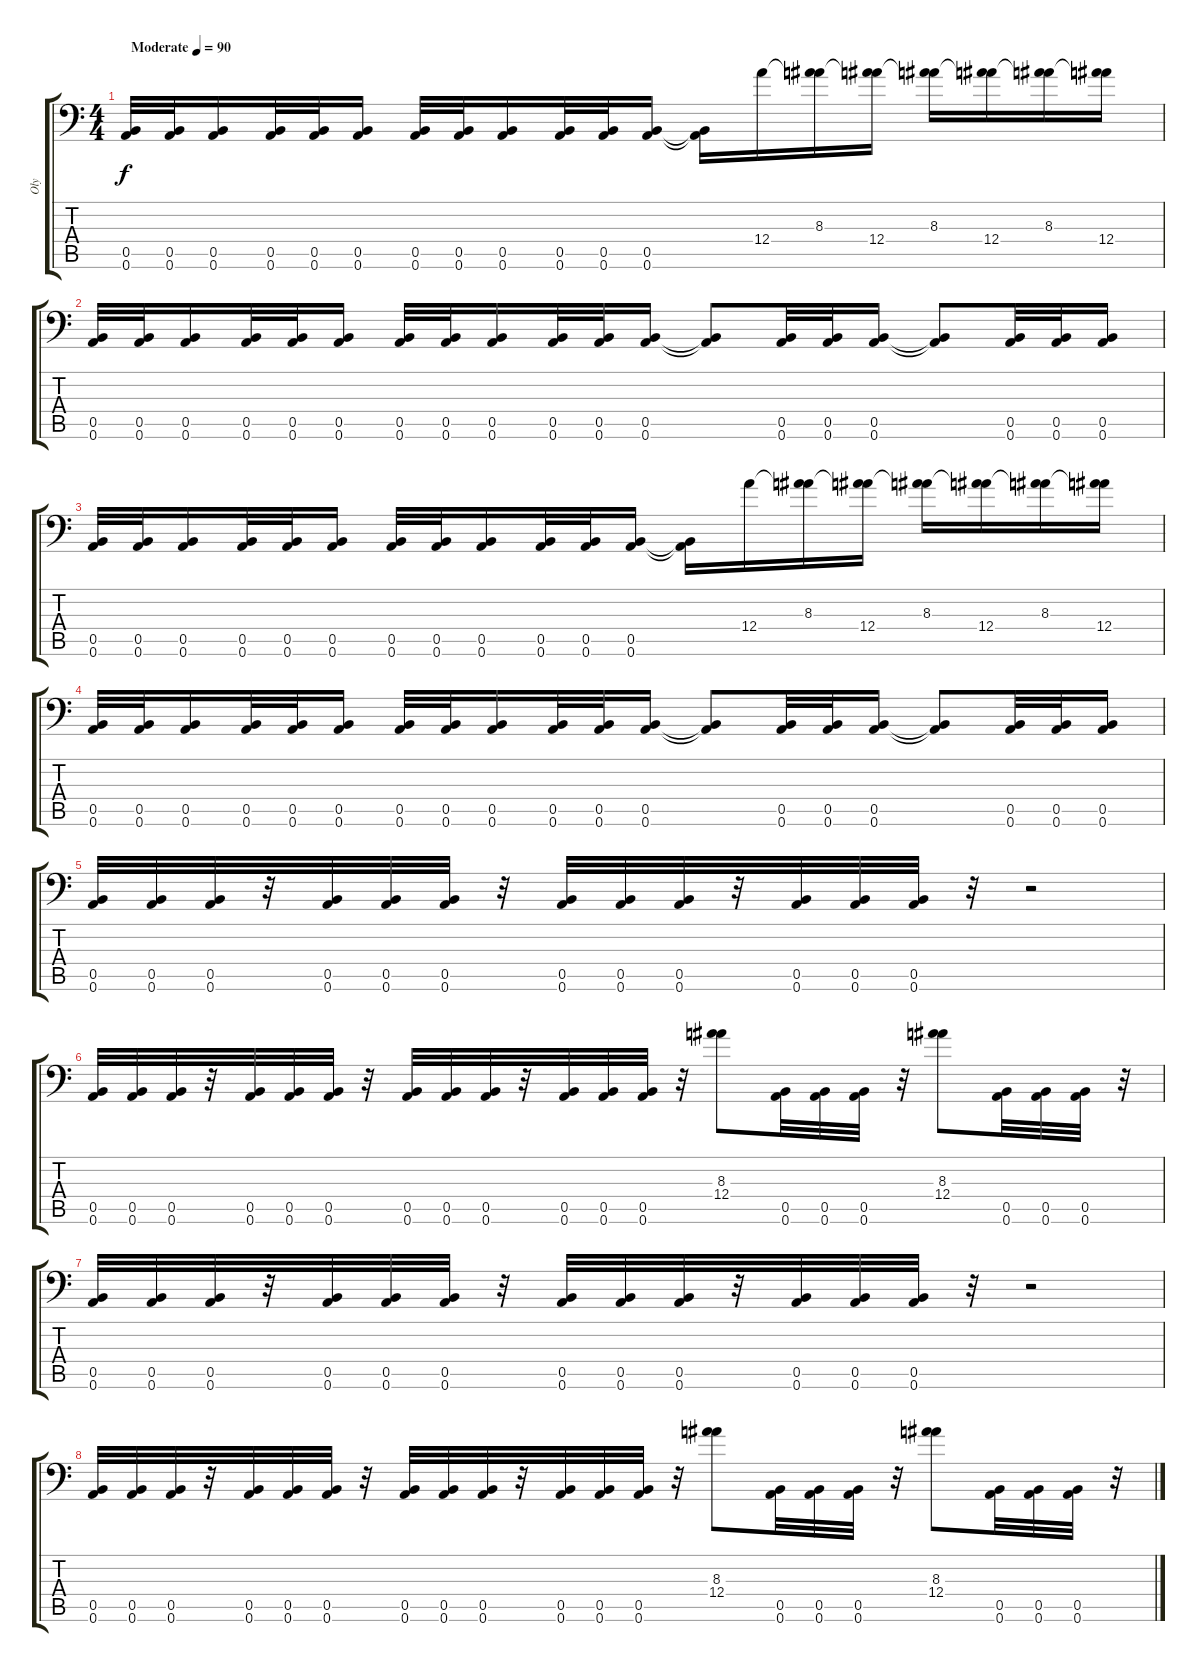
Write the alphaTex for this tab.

\track ("Oly" "Oly") {instrument distortionguitar}
\staff {score tabs}
\tuning (B3 Gb3 D3 A2 B1 A1) {hide}
\ts (4 4)
\tempo (90 "Moderate")
\clef f4
\ks c
(0.5 0.6).32{txt "" dy f instrument distortionguitar} (0.5 0.6).32 (0.5 0.6).16 (0.5 0.6).32 (0.5 0.6).32 (0.5 0.6).16 (0.5 0.6).32 (0.5 0.6).32 (0.5 0.6).16 (0.5 0.6).32 (0.5 0.6).32 (0.5 0.6).16 (0.5{t} 0.6{t}).16 12.4.16 (8.3 12.4{t}).16 (8.3{t} 12.4).16 (8.3 12.4{t}).16 (8.3{t} 12.4).16 (8.3 12.4{t}).16 (8.3{t} 12.4).16 |
(0.5 0.6).32 (0.5 0.6).32 (0.5 0.6).16 (0.5 0.6).32 (0.5 0.6).32 (0.5 0.6).16 (0.5 0.6).32 (0.5 0.6).32 (0.5 0.6).16 (0.5 0.6).32 (0.5 0.6).32 (0.5 0.6).16 (0.5{t} 0.6{t}).8 (0.5 0.6).32 (0.5 0.6).32 (0.5 0.6).16 (0.5{t} 0.6{t}).8 (0.5 0.6).32 (0.5 0.6).32 (0.5 0.6).16 |
(0.5 0.6).32 (0.5 0.6).32 (0.5 0.6).16 (0.5 0.6).32 (0.5 0.6).32 (0.5 0.6).16 (0.5 0.6).32 (0.5 0.6).32 (0.5 0.6).16 (0.5 0.6).32 (0.5 0.6).32 (0.5 0.6).16 (0.5{t} 0.6{t}).16 12.4.16 (8.3 12.4{t}).16 (8.3{t} 12.4).16 (8.3 12.4{t}).16 (8.3{t} 12.4).16 (8.3 12.4{t}).16 (8.3{t} 12.4).16 |
(0.5 0.6).32 (0.5 0.6).32 (0.5 0.6).16 (0.5 0.6).32 (0.5 0.6).32 (0.5 0.6).16 (0.5 0.6).32 (0.5 0.6).32 (0.5 0.6).16 (0.5 0.6).32 (0.5 0.6).32 (0.5 0.6).16 (0.5{t} 0.6{t}).8 (0.5 0.6).32 (0.5 0.6).32 (0.5 0.6).16 (0.5{t} 0.6{t}).8 (0.5 0.6).32 (0.5 0.6).32 (0.5 0.6).16 |
(0.5 0.6).32 (0.5 0.6).32 (0.5 0.6).32 r.32 (0.5 0.6).32 (0.5 0.6).32 (0.5 0.6).32 r.32 (0.5 0.6).32 (0.5 0.6).32 (0.5 0.6).32 r.32 (0.5 0.6).32 (0.5 0.6).32 (0.5 0.6).32 r.32 r.2 |
(0.5 0.6).32 (0.5 0.6).32 (0.5 0.6).32 r.32 (0.5 0.6).32 (0.5 0.6).32 (0.5 0.6).32 r.32 (0.5 0.6).32 (0.5 0.6).32 (0.5 0.6).32 r.32 (0.5 0.6).32 (0.5 0.6).32 (0.5 0.6).32 r.32 (8.3 12.4).8 (0.5 0.6).32 (0.5 0.6).32 (0.5 0.6).32 r.32 (8.3 12.4).8 (0.5 0.6).32 (0.5 0.6).32 (0.5 0.6).32 r.32 |
(0.5 0.6).32 (0.5 0.6).32 (0.5 0.6).32 r.32 (0.5 0.6).32 (0.5 0.6).32 (0.5 0.6).32 r.32 (0.5 0.6).32 (0.5 0.6).32 (0.5 0.6).32 r.32 (0.5 0.6).32 (0.5 0.6).32 (0.5 0.6).32 r.32 r.2 |
(0.5 0.6).32 (0.5 0.6).32 (0.5 0.6).32 r.32 (0.5 0.6).32 (0.5 0.6).32 (0.5 0.6).32 r.32 (0.5 0.6).32 (0.5 0.6).32 (0.5 0.6).32 r.32 (0.5 0.6).32 (0.5 0.6).32 (0.5 0.6).32 r.32 (8.3 12.4).8 (0.5 0.6).32 (0.5 0.6).32 (0.5 0.6).32 r.32 (8.3 12.4).8 (0.5 0.6).32 (0.5 0.6).32 (0.5 0.6).32 r.32
